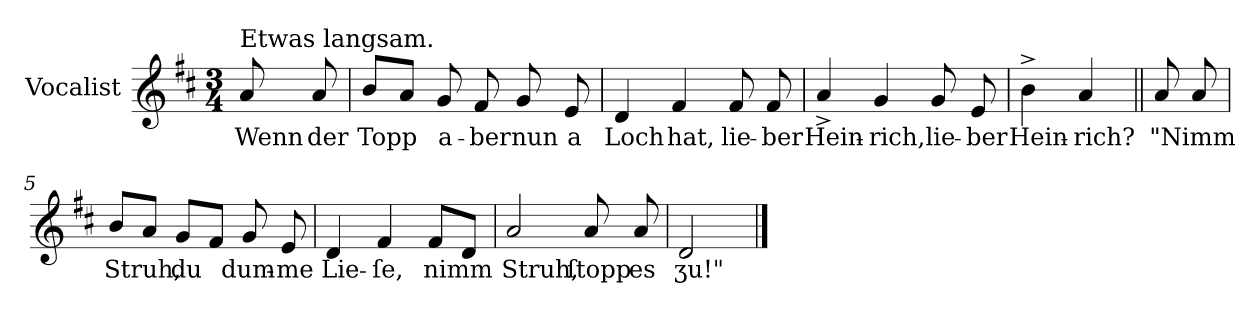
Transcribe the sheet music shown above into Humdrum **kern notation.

**kern	**text
*part1	*part1
*staff1	*staff1
*I"Vocalist	*
*k[f#c#]	*
*D:	*
*M3/4	*
=	=
!LO:TX:a:t=Etwas langsam.	!
8a	Wenn
8a	der
=1	=1
8bL	Topp
8aJ	.
8g	a-
8f#	-ber
8g	nun
8e	a
=2	=2
4d	Loch
4f#	hat,
8f#	lie-
8f#	-ber
=3	=3
4a^	Hein-
4g	-rich,
8g	lie-
8e	-ber
=4	=4
4b^	Hein-
4a	-rich?
=||	=||
8a	"Nimm
8a	.
=5	=5
8bL	Struh,
8aJ	.
8gL	du
8f#J	.
8g	dum-
8e	-me
=6	=6
4d	Lie-
4f#	-ſe,
8f#L	nimm
8dJ	.
=7	=7
2a	Struh,
8a	ſtopp
8a	es
=8	=8
2d	ʒu!"
==	==
*-	*-
